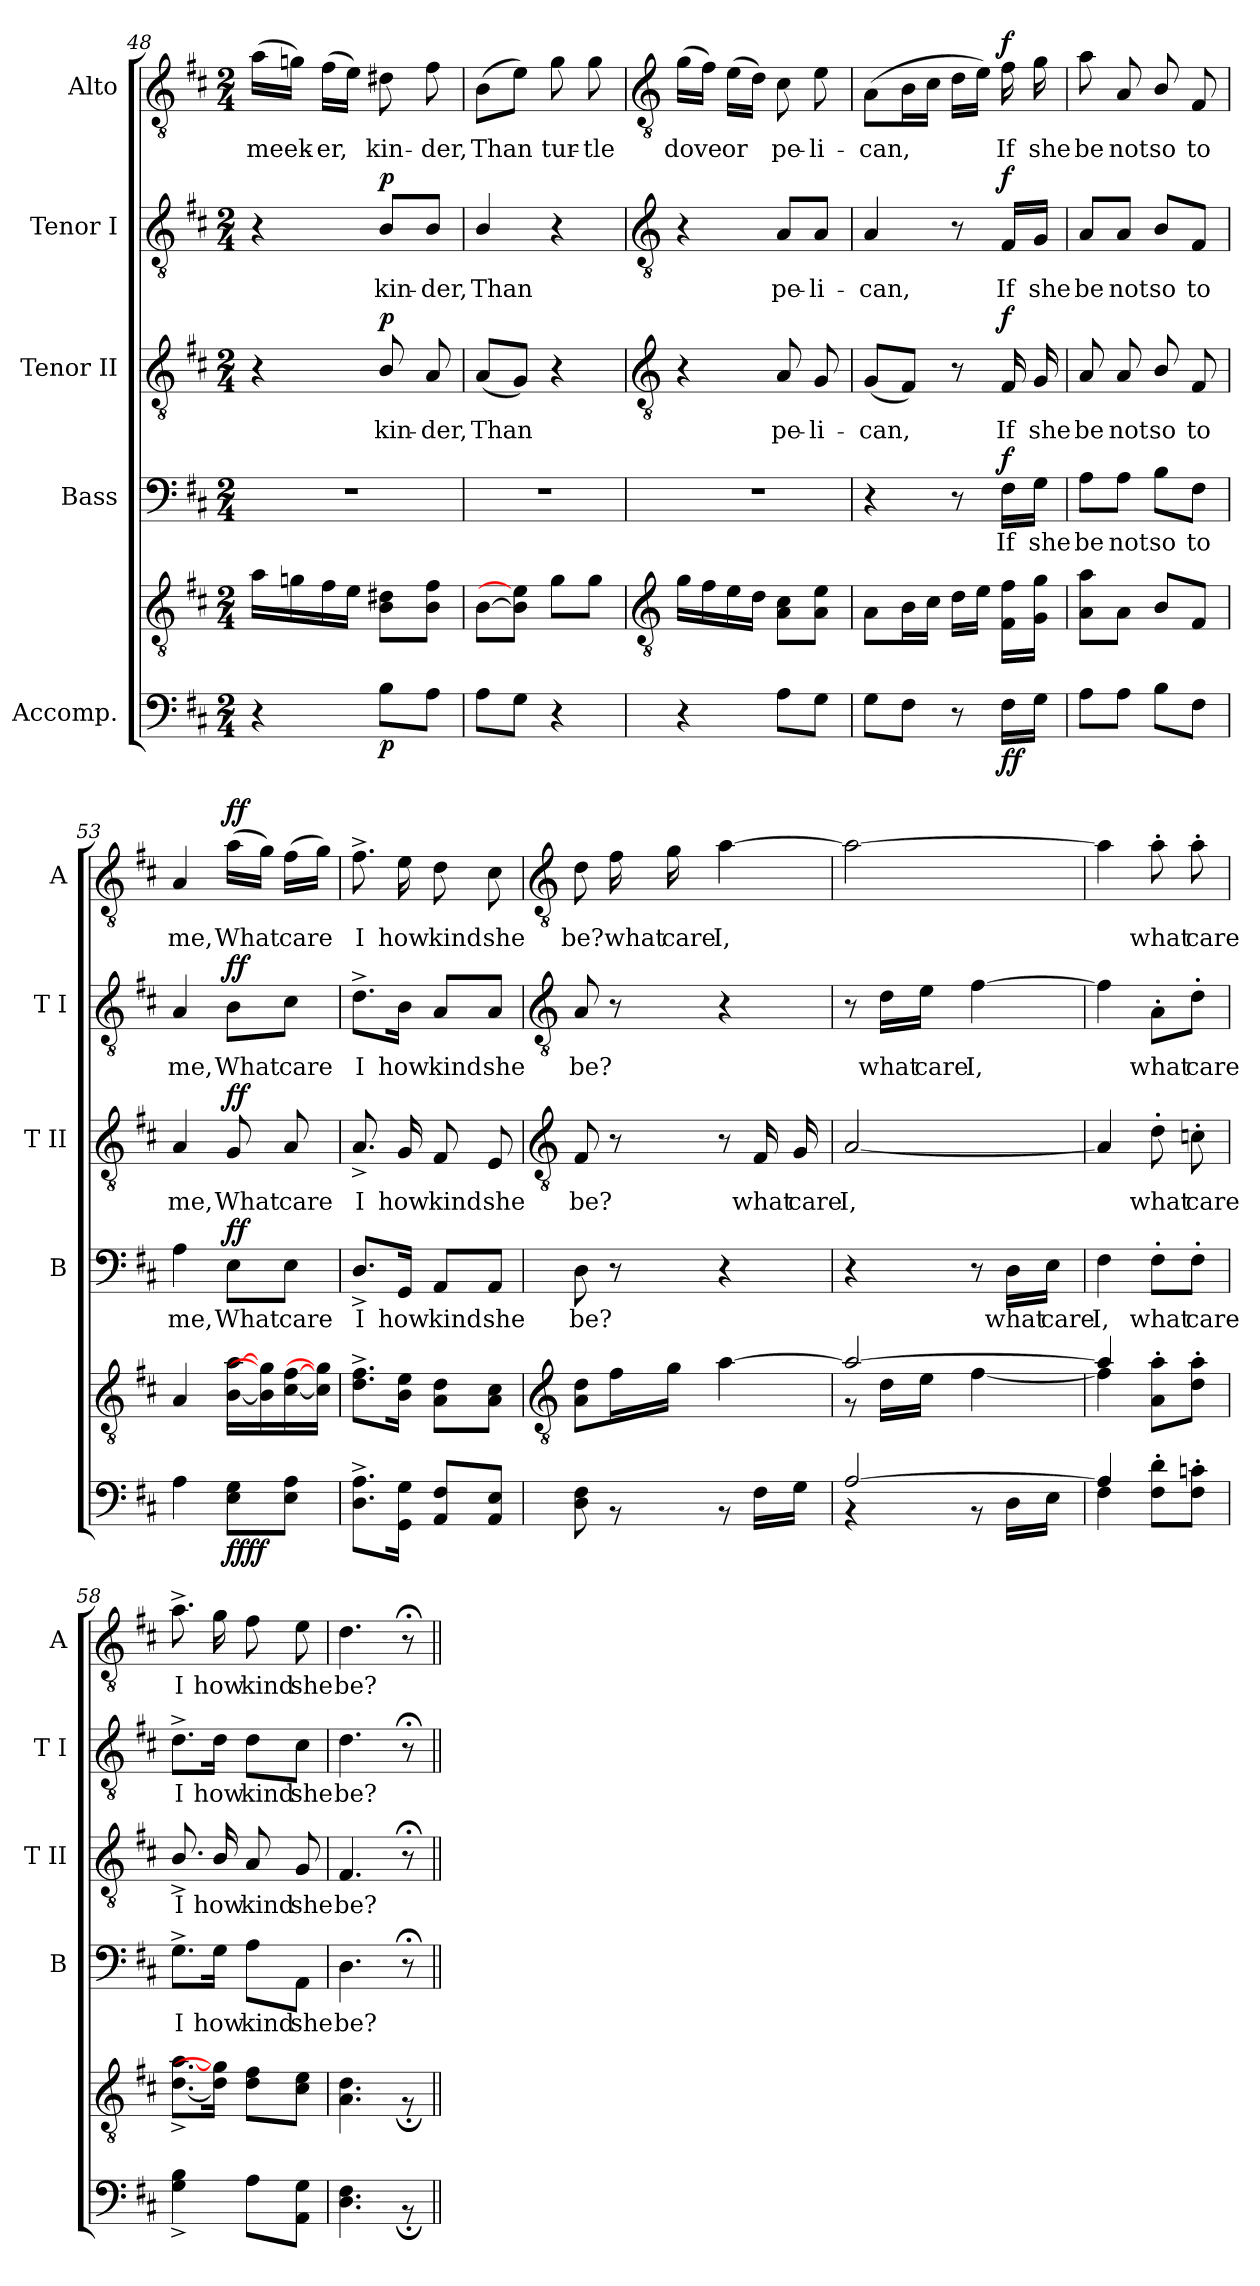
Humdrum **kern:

**kern	**kern	**dynam	**kern	**text	**dynam	**kern	**text	**dynam	**kern	**text	**dynam	**kern	**text	**dynam
*part5	*part5	*part5	*part4	*part4	*part4	*part3	*part3	*part3	*part2	*part2	*part2	*part1	*part1	*part1
*staff6	*staff5	*staff5/6	*staff4	*staff4	*staff4	*staff3	*staff3	*staff3	*staff2	*staff2	*staff2	*staff1	*staff1	*staff1
*I"Accomp.	*	*	*I"Bass	*	*	*I"Tenor II	*	*	*I"Tenor I	*	*	*I"Alto	*	*
*	*	*	*I'B	*	*	*I'T II	*	*	*I'T I	*	*	*I'A	*	*
*clefF4	*clefGv2	*	*clefF4	*	*	*clefGv2	*	*	*clefGv2	*	*	*clefGv2	*	*
*k[f#c#]	*k[f#c#]	*	*k[f#c#]	*	*	*k[f#c#]	*	*	*k[f#c#]	*	*	*k[f#c#]	*	*
*D:	*D:	*	*D:	*	*	*D:	*	*	*D:	*	*	*D:	*	*
*M2/4	*M2/4	*	*M2/4	*	*	*M2/4	*	*	*M2/4	*	*	*M2/4	*	*
=48	=48	=48	=48	=48	=48	=48	=48	=48	=48	=48	=48	=48	=48	=48
!	!	!	!LO:N:vis=1	!	!	!	!	!	!	!	!	!	!LO:LY:b	!
4r	16aLL	.	2r	.	.	4r	.	.	4r	.	.	(>16aLL	meek-	.
.	16gn	.	.	.	.	.	.	.	.	.	.	16gnJJ)	.	.
!	!	!	!	!	!	!	!	!	!	!	!	!	!LO:LY:b	!
.	16f#	.	.	.	.	.	.	.	.	.	.	(>16f#LL	-er,	.
.	16eJJ	.	.	.	.	.	.	.	.	.	.	16eJJ)	.	.
!	!	!LO:DY:b=2	!	!	!	!	!LO:LY:b	!LO:DY:b	!	!LO:LY:b	!LO:DY:b	!	!LO:LY:b	!
8BL	8B 8d#XL	p	.	.	.	8B/	kin-	p	8B/L	kin-	p	8d#X	kin-	.
!	!	!	!	!	!	!	!LO:LY:b	!	!	!LO:LY:b	!	!	!LO:LY:b	!
8AJ	8B 8f#J	.	.	.	.	8A	-der,	.	8B/J	-der,	.	8f#	-der,	.
=49	=49	=49	=49	=49	=49	=49	=49	=49	=49	=49	=49	=49	=49	=49
!	!	!	!LO:N:vis=1	!	!	!	!LO:LY:b	!	!	!LO:LY:b	!	!	!LO:LY:b	!
8AL	[8BL	.	2r	.	.	(<8AL	Than	.	4B/	Than	.	(>8BL	Than	.
8GJ	8B] 8e]J	.	.	.	.	8GJ)	.	.	.	.	.	8eJ)	.	.
!	!	!	!	!	!	!	!	!	!	!	!	!	!LO:LY:b	!
4r	8gL	.	.	.	.	4r	.	.	4r	.	.	8g	tur-	.
!	!	!	!	!	!	!	!	!	!	!	!	!	!LO:LY:b	!
.	8gJ	.	.	.	.	.	.	.	.	.	.	8g	-tle	.
!!LO:LB:g=z
=50	=50	=50	=50	=50	=50	=50	=50	=50	=50	=50	=50	=50	=50	=50
*	*clefGv2	*	*	*	*	*clefGv2	*	*	*clefGv2	*	*	*clefGv2	*	*
!	!	!	!LO:N:vis=1	!	!	!	!	!	!	!	!	!	!LO:LY:b	!
4r	16gLL	.	2r	.	.	4r	.	.	4r	.	.	(>16gLL	dove	.
.	16f#	.	.	.	.	.	.	.	.	.	.	16f#JJ)	.	.
!	!	!	!	!	!	!	!	!	!	!	!	!	!LO:LY:b	!
.	16e	.	.	.	.	.	.	.	.	.	.	(>16eLL	or	.
.	16dJJ	.	.	.	.	.	.	.	.	.	.	16dJJ)	.	.
!	!	!	!	!	!	!	!LO:LY:b	!	!	!LO:LY:b	!	!	!LO:LY:b	!
8AL	8A 8c#L	.	.	.	.	8A	pe-	.	8A/L	pe-	.	8c#	pe-	.
!	!	!	!	!	!	!	!LO:LY:b	!	!	!LO:LY:b	!	!	!LO:LY:b	!
8GJ	8A 8eJ	.	.	.	.	8G	-li-	.	8A/J	-li-	.	8e	-li-	.
=51	=51	=51	=51	=51	=51	=51	=51	=51	=51	=51	=51	=51	=51	=51
!	!	!	!	!	!	!	!LO:LY:b	!	!	!LO:LY:b	!	!	!LO:LY:b	!
8GL	8AL	.	4r	.	.	(<8GL	-can,	.	4A	-can,	.	(>8AL	-can,	.
8F#J	16BL	.	.	.	.	8F#J)	.	.	.	.	.	16BL	.	.
.	16c#JJ	.	.	.	.	.	.	.	.	.	.	16c#JJ	.	.
8r	16dLL	.	8r	.	.	8r	.	.	8r	.	.	16dLL	.	.
.	16eJJ	.	.	.	.	.	.	.	.	.	.	16eJJ)	.	.
!	!	!LO:DY:b=2	!	!LO:LY:b	!	!	!LO:LY:b	!	!	!LO:LY:b	!	!	!LO:LY:b	!
!	!	!LO:DY:n=1:b	!	!	!LO:DY:b	!	!	!LO:DY:b	!	!	!LO:DY:b	!	!	!LO:DY:b
16F#LL	16F# 16f#LL	f f	16F#\LL	If	f	16F#	If	f	16F#/LL	If	f	16f#	If	f
!	!	!	!	!LO:LY:b	!	!	!LO:LY:b	!	!	!LO:LY:b	!	!	!LO:LY:b	!
16GJJ	16G 16gJJ	.	16G\JJ	she	.	16G	she	.	16G/JJ	she	.	16g	she	.
=52	=52	=52	=52	=52	=52	=52	=52	=52	=52	=52	=52	=52	=52	=52
!	!	!	!	!LO:LY:b	!	!	!LO:LY:b	!	!	!LO:LY:b	!	!	!LO:LY:b	!
8AL	8A 8aL	.	8A\L	be	.	8A	be	.	8A/L	be	.	8a	be	.
!	!	!	!	!LO:LY:b	!	!	!LO:LY:b	!	!	!LO:LY:b	!	!	!LO:LY:b	!
8AJ	8AJ	.	8A\J	not	.	8A	not	.	8A/J	not	.	8A	not	.
!	!	!	!	!LO:LY:b	!	!	!LO:LY:b	!	!	!LO:LY:b	!	!	!LO:LY:b	!
8BL	8B/L	.	8B\L	so	.	8B/	so	.	8B/L	so	.	8B/	so	.
!	!	!	!	!LO:LY:b	!	!	!LO:LY:b	!	!	!LO:LY:b	!	!	!LO:LY:b	!
8F#J	8F#J	.	8F#\J	to	.	8F#	to	.	8F#/J	to	.	8F#	to	.
=53	=53	=53	=53	=53	=53	=53	=53	=53	=53	=53	=53	=53	=53	=53
!	!	!	!	!LO:LY:b	!	!	!LO:LY:b	!	!	!LO:LY:b	!	!	!LO:LY:b	!
4A	4A	.	4A	me,	.	4A	me,	.	4A	me,	.	4A	me,	.
!	!	!LO:DY:b=2	!	!LO:LY:b	!	!	!LO:LY:b	!	!	!LO:LY:b	!	!	!LO:LY:b	!
!	!	!LO:DY:n=1:b	!	!	!LO:DY:b	!	!	!LO:DY:b	!	!	!LO:DY:b	!	!	!LO:DY:b
8E 8GL	[16B [16aLL	ff ff	8E\L	What	ff	8G	What	ff	8B\L	What	ff	(>16aLL	What	ff
.	16B] 16g]	.	.	.	.	.	.	.	.	.	.	16gJJ)	.	.
!	!	!	!	!LO:LY:b	!	!	!LO:LY:b	!	!	!LO:LY:b	!	!	!LO:LY:b	!
8E 8AJ	[16c# [16f#	.	8E\J	care	.	8A	care	.	8c#\J	care	.	(>16f#LL	care	.
.	16c#] 16g]JJ	.	.	.	.	.	.	.	.	.	.	16gJJ)	.	.
=54	=54	=54	=54	=54	=54	=54	=54	=54	=54	=54	=54	=54	=54	=54
!	!	!	!	!LO:LY:b	!	!	!LO:LY:b	!	!	!LO:LY:b	!	!	!LO:LY:b	!
8.D^ 8.A^L	8.d^ 8.f#^L	.	8.D^/L	I	.	8.A^	I	.	8.d^\L	I	.	8.f#^	I	.
!	!	!	!	!LO:LY:b	!	!	!LO:LY:b	!	!	!LO:LY:b	!	!	!LO:LY:b	!
16GG 16GJ	16B 16eJ	.	16GG/Jk	how	.	16G	how	.	16B\Jk	how	.	16e	how	.
!	!	!	!	!LO:LY:b	!	!	!LO:LY:b	!	!	!LO:LY:b	!	!	!LO:LY:b	!
8AA 8F#L	8A 8dL	.	8AA/L	kind	.	8F#	kind	.	8A/L	kind	.	8d	kind	.
!	!	!	!	!LO:LY:b	!	!	!LO:LY:b	!	!	!LO:LY:b	!	!	!LO:LY:b	!
8AA 8EJ	8A 8c#J	.	8AA/J	she	.	8E	she	.	8A/J	she	.	8c#	she	.
!!LO:LB:g=z
=55	=55	=55	=55	=55	=55	=55	=55	=55	=55	=55	=55	=55	=55	=55
*	*clefGv2	*	*	*	*	*clefGv2	*	*	*clefGv2	*	*	*clefGv2	*	*
*^	*^	*	*	*	*	*	*	*	*	*	*	*	*	*
!	!	!	!	!	!	!LO:LY:b	!	!	!LO:LY:b	!	!	!LO:LY:b	!	!	!LO:LY:b	!
2ryy	8D\ 8F#\	4ryy	8A\ 8d\L	.	8D	be?	.	8F#	be?	.	8A	be?	.	8d	be?	.
!	!	!	!	!	!	!	!	!	!	!	!	!	!	!	!LO:LY:b	!
.	8r	.	16f#\L	.	8r	.	.	8r	.	.	8r	.	.	16f#	what	.
!	!	!	!	!	!	!	!	!	!	!	!	!	!	!	!LO:LY:b	!
.	.	.	16g\JJ	.	.	.	.	.	.	.	.	.	.	16g	care	.
!	!	!	!	!	!	!	!	!	!	!	!	!	!	!	!LO:LY:b	!
.	8r	[4a\	4ryy	.	4r	.	.	8r	.	.	4r	.	.	[4a	I,	.
!	!	!	!	!	!	!	!	!	!LO:LY:b	!	!	!	!	!	!	!
.	16F#\LL	.	.	.	.	.	.	16F#	what	.	.	.	.	.	.	.
!	!	!	!	!	!	!	!	!	!LO:LY:b	!	!	!	!	!	!	!
.	16G\JJ	.	.	.	.	.	.	16G	care	.	.	.	.	.	.	.
=56	=56	=56	=56	=56	=56	=56	=56	=56	=56	=56	=56	=56	=56	=56	=56	=56
!	!	!	!	!	!	!	!	!	!LO:LY:b	!	!	!	!	!	!	!
[2A/	4r	2a/_	8r	.	4r	.	.	[2A	I,	.	8r	.	.	2a_	.	.
!	!	!	!	!	!	!	!	!	!	!	!	!LO:LY:b	!	!	!	!
.	.	.	16d\LL	.	.	.	.	.	.	.	16d\LL	what	.	.	.	.
!	!	!	!	!	!	!	!	!	!	!	!	!LO:LY:b	!	!	!	!
.	.	.	16e\JJ	.	.	.	.	.	.	.	16e\JJ	care	.	.	.	.
!	!	!	!	!	!	!	!	!	!	!	!	!LO:LY:b	!	!	!	!
.	8r	.	[4f#\	.	8r	.	.	.	.	.	[4f#	I,	.	.	.	.
!	!	!	!	!	!	!LO:LY:b	!	!	!	!	!	!	!	!	!	!
.	16D\LL	.	.	.	16D\LL	what	.	.	.	.	.	.	.	.	.	.
!	!	!	!	!	!	!LO:LY:b	!	!	!	!	!	!	!	!	!	!
.	16E\JJ	.	.	.	16E\JJ	care	.	.	.	.	.	.	.	.	.	.
=57	=57	=57	=57	=57	=57	=57	=57	=57	=57	=57	=57	=57	=57	=57	=57	=57
!	!	!	!	!	!	!LO:LY:b	!	!	!	!	!	!	!	!	!	!
4A/]	4F#\	4a/]	4f#\]	.	4F#	I,	.	4A]	.	.	4f#]	.	.	4a]	.	.
!	!	!	!	!	!	!LO:LY:b	!	!	!LO:LY:b	!	!	!LO:LY:b	!	!	!LO:LY:b	!
4ryy	8F#\' 8d\'L	4ryy	8A\' 8a\'L	.	8F#'\L	what	.	8d'	what	.	8A'\L	what	.	8a'	what	.
!	!	!	!	!	!	!LO:LY:b	!	!	!LO:LY:b	!	!	!LO:LY:b	!	!	!LO:LY:b	!
.	8F#\' 8cn\'J	.	8d\' 8a\'J	.	8F#'\J	care	.	8cn'	care	.	8d'\J	care	.	8a'	care	.
=58	=58	=58	=58	=58	=58	=58	=58	=58	=58	=58	=58	=58	=58	=58	=58	=58
!	!	!LO:N:vis=1	!	!	!	!LO:LY:b	!	!	!LO:LY:b	!	!	!LO:LY:b	!	!	!LO:LY:b	!
2ryy	4G\^ 4B\^	2ryy	[8.d\^ [8.a\^L	.	8.G^\L	I	.	8.B^/	I	.	8.d^\L	I	.	8.a^	I	.
!	!	!	!	!	!	!LO:LY:b	!	!	!LO:LY:b	!	!	!LO:LY:b	!	!	!LO:LY:b	!
.	.	.	16d\] 16g\]J	.	16G\Jk	how	.	16B/	how	.	16d\Jk	how	.	16g	how	.
!	!	!	!	!	!	!LO:LY:b	!	!	!LO:LY:b	!	!	!LO:LY:b	!	!	!LO:LY:b	!
.	8A\L	.	8d\ 8f#\L	.	8A\L	kind	.	8A	kind	.	8d\L	kind	.	8f#	kind	.
!	!	!	!	!	!	!LO:LY:b	!	!	!LO:LY:b	!	!	!LO:LY:b	!	!	!LO:LY:b	!
.	8AA\ 8G\J	.	8c#\ 8e\J	.	8AA\J	she	.	8G	she	.	8c#\J	she	.	8e	she	.
=59	=59	=59	=59	=59	=59	=59	=59	=59	=59	=59	=59	=59	=59	=59	=59	=59
!	!	!LO:N:vis=1	!	!	!	!LO:LY:b	!	!	!LO:LY:b	!	!	!LO:LY:b	!	!	!LO:LY:b	!
2ryy	4.D\ 4.F#\	2ryy	4.A\ 4.d\	.	4.D	be?	.	4.F#	be?	.	4.d	be?	.	4.d	be?	.
.	8r;<	.	8r;<	.	8r;<	.	.	8r;<	.	.	8r;<	.	.	8r;<	.	.
*v	*v	*	*	*	*	*	*	*	*	*	*	*	*	*	*	*
*	*v	*v	*	*	*	*	*	*	*	*	*	*	*	*	*
=||	=||	=||	=||	=||	=||	=||	=||	=||	=||	=||	=||	=||	=||	=||
*-	*-	*-	*-	*-	*-	*-	*-	*-	*-	*-	*-	*-	*-	*-
